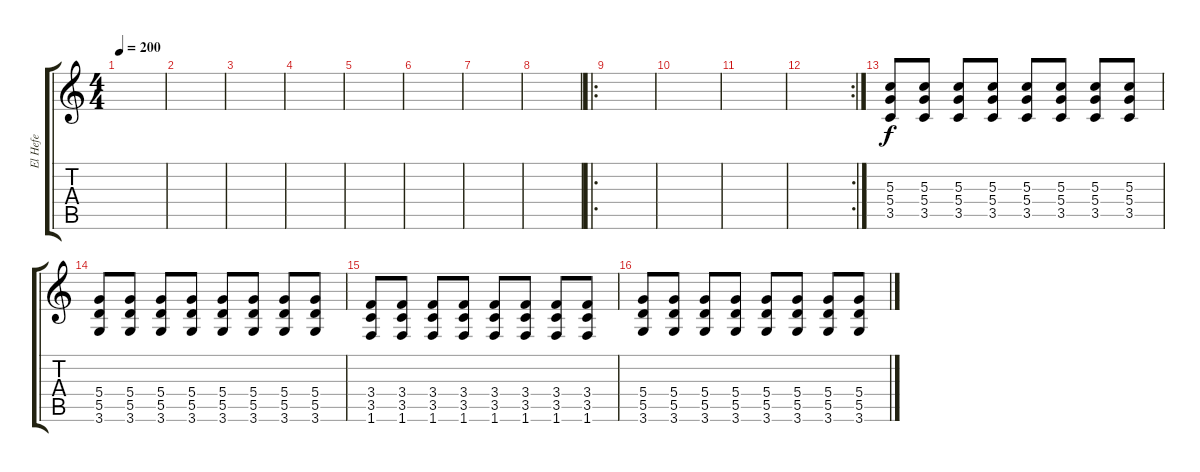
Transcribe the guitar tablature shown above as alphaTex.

\track ("El Hefe" "El Hefe") {instrument distortionguitar}
\staff {score tabs}
\tuning (E4 B3 G3 D3 A2 E2) {hide}
\ts (4 4)
\tempo 200
\clef g2
\ks c
|
|
|
|
|
|
|
|
\ro
|
|
|
\rc 2
|
(5.3 5.4 3.5).8{instrument electricguitarmuted} (5.3 5.4 3.5).8 (5.3 5.4 3.5).8 (5.3 5.4 3.5).8 (5.3 5.4 3.5).8 (5.3 5.4 3.5).8 (5.3 5.4 3.5).8 (5.3 5.4 3.5).8 |
(5.4 5.5 3.6).8 (5.4 5.5 3.6).8 (5.4 5.5 3.6).8 (5.4 5.5 3.6).8 (5.4 5.5 3.6).8 (5.4 5.5 3.6).8 (5.4 5.5 3.6).8 (5.4 5.5 3.6).8 |
(3.4 3.5 1.6).8 (3.4 3.5 1.6).8 (3.4 3.5 1.6).8 (3.4 3.5 1.6).8 (3.4 3.5 1.6).8 (3.4 3.5 1.6).8 (3.4 3.5 1.6).8 (3.4 3.5 1.6).8 |
(5.4 5.5 3.6).8 (5.4 5.5 3.6).8 (5.4 5.5 3.6).8 (5.4 5.5 3.6).8 (5.4 5.5 3.6).8 (5.4 5.5 3.6).8 (5.4 5.5 3.6).8 (5.4 5.5 3.6).8
